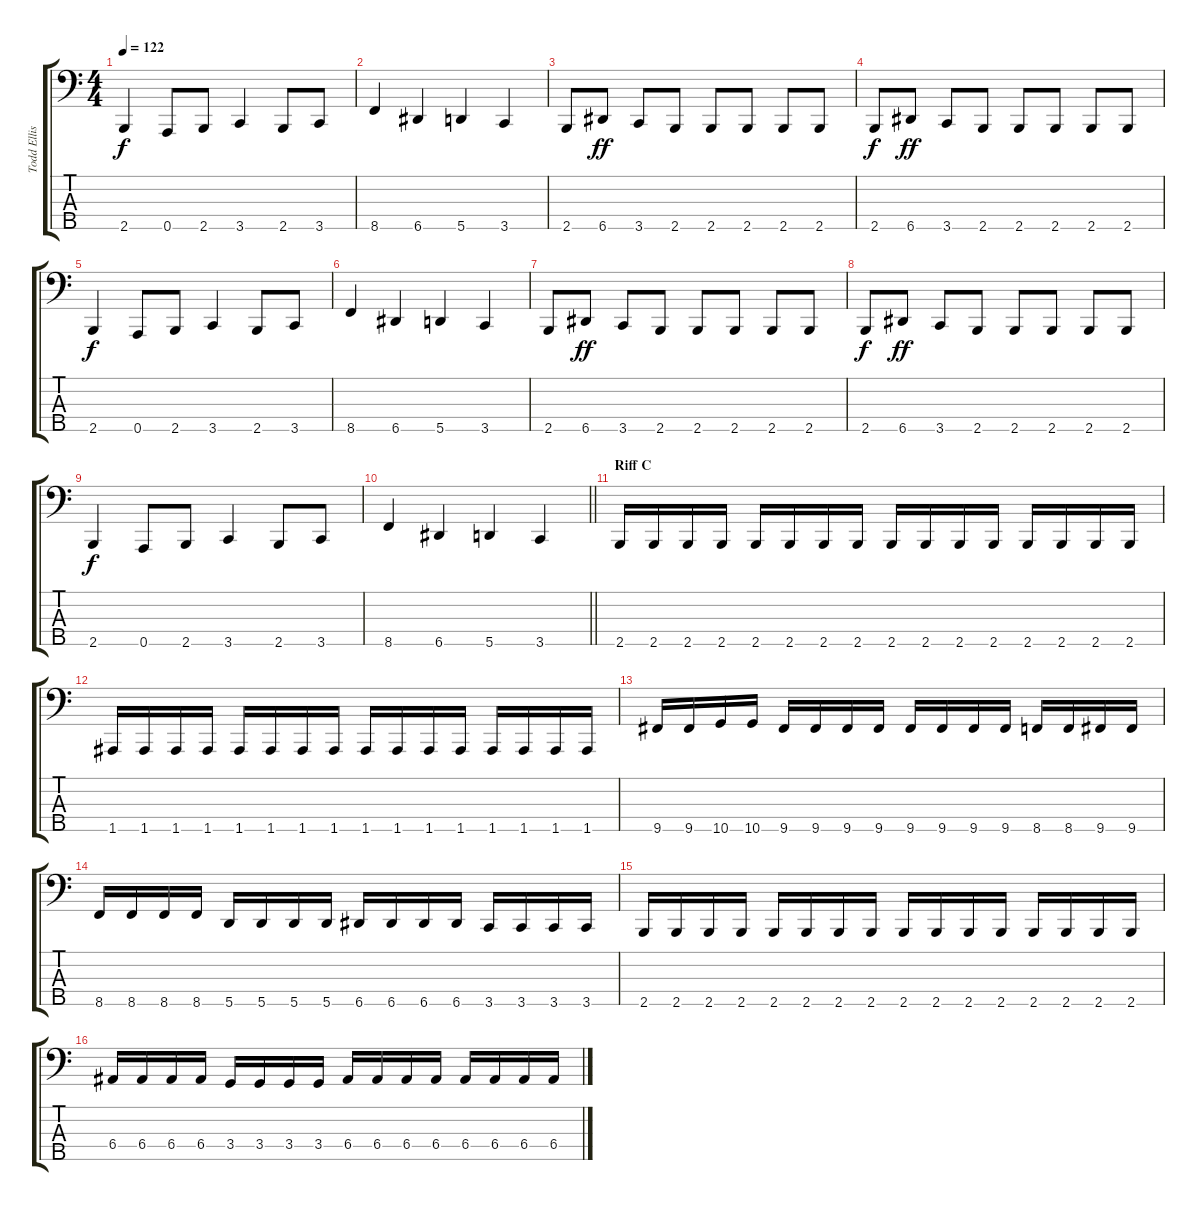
\track ("Todd Ellis" "Todd Ellis") {instrument electricbassfinger}
\staff {score tabs}
\tuning (G2 D2 A1 E1 A0) {hide}
\ts (4 4)
\tempo 122
\clef f4
\ks c
2.5.4{dy f} 0.5.8 2.5.8 3.5.4 2.5.8 3.5.8 |
8.5.4 6.5.4 5.5.4 3.5.4 |
2.5.8 6.5.8{dy ff} 3.5.8 2.5.8 2.5.8 2.5.8 2.5.8 2.5.8 |
2.5.8{dy f} 6.5.8{dy ff} 3.5.8 2.5.8 2.5.8 2.5.8 2.5.8 2.5.8 |
2.5.4{dy f} 0.5.8 2.5.8 3.5.4 2.5.8 3.5.8 |
8.5.4 6.5.4 5.5.4 3.5.4 |
2.5.8 6.5.8{dy ff} 3.5.8 2.5.8 2.5.8 2.5.8 2.5.8 2.5.8 |
2.5.8{dy f} 6.5.8{dy ff} 3.5.8 2.5.8 2.5.8 2.5.8 2.5.8 2.5.8 |
2.5.4{dy f} 0.5.8 2.5.8 3.5.4 2.5.8 3.5.8 |
\barLineRight lightlight
8.5.4 6.5.4 5.5.4 3.5.4 |
\section ("" "Riff C")
2.5.16 2.5.16 2.5.16 2.5.16 2.5.16 2.5.16 2.5.16 2.5.16 2.5.16 2.5.16 2.5.16 2.5.16 2.5.16 2.5.16 2.5.16 2.5.16 |
1.5.16 1.5.16 1.5.16 1.5.16 1.5.16 1.5.16 1.5.16 1.5.16 1.5.16 1.5.16 1.5.16 1.5.16 1.5.16 1.5.16 1.5.16 1.5.16 |
9.5.16 9.5.16 10.5.16 10.5.16 9.5.16 9.5.16 9.5.16 9.5.16 9.5.16 9.5.16 9.5.16 9.5.16 8.5.16 8.5.16 9.5.16 9.5.16 |
8.5.16 8.5.16 8.5.16 8.5.16 5.5.16 5.5.16 5.5.16 5.5.16 6.5.16 6.5.16 6.5.16 6.5.16 3.5.16 3.5.16 3.5.16 3.5.16 |
2.5.16 2.5.16 2.5.16 2.5.16 2.5.16 2.5.16 2.5.16 2.5.16 2.5.16 2.5.16 2.5.16 2.5.16 2.5.16 2.5.16 2.5.16 2.5.16 |
6.4.16 6.4.16 6.4.16 6.4.16 3.4.16 3.4.16 3.4.16 3.4.16 6.4.16 6.4.16 6.4.16 6.4.16 6.4.16 6.4.16 6.4.16 6.4.16
